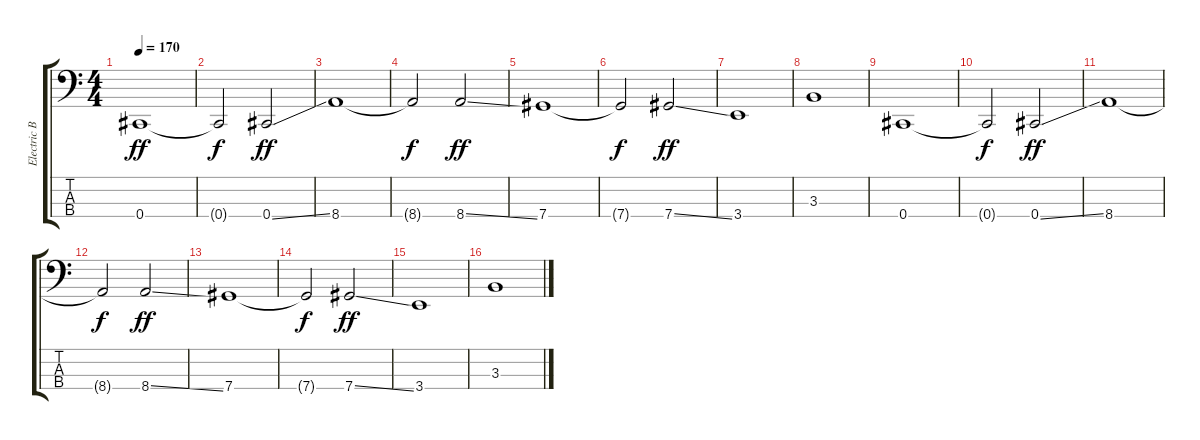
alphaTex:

\track ("Electric Bass" "Electric B") {instrument electricbassfinger}
\staff {score tabs}
\tuning (Gb2 Db2 Ab1 Db1) {hide}
\ts (4 4)
\tempo 170
\clef f4
\ks c
0.4.1{dy ff} |
0.4{t}.2{dy f} 0.4{ss}.2{dy ff} |
8.4.1 |
8.4{t}.2{dy f} 8.4{ss}.2{dy ff} |
7.4.1 |
7.4{t}.2{dy f} 7.4{ss}.2{dy ff} |
3.4.1 |
3.3.1 |
0.4.1 |
0.4{t}.2{dy f} 0.4{ss}.2{dy ff} |
8.4.1 |
8.4{t}.2{dy f} 8.4{ss}.2{dy ff} |
7.4.1 |
7.4{t}.2{dy f} 7.4{ss}.2{dy ff} |
3.4.1 |
3.3.1
